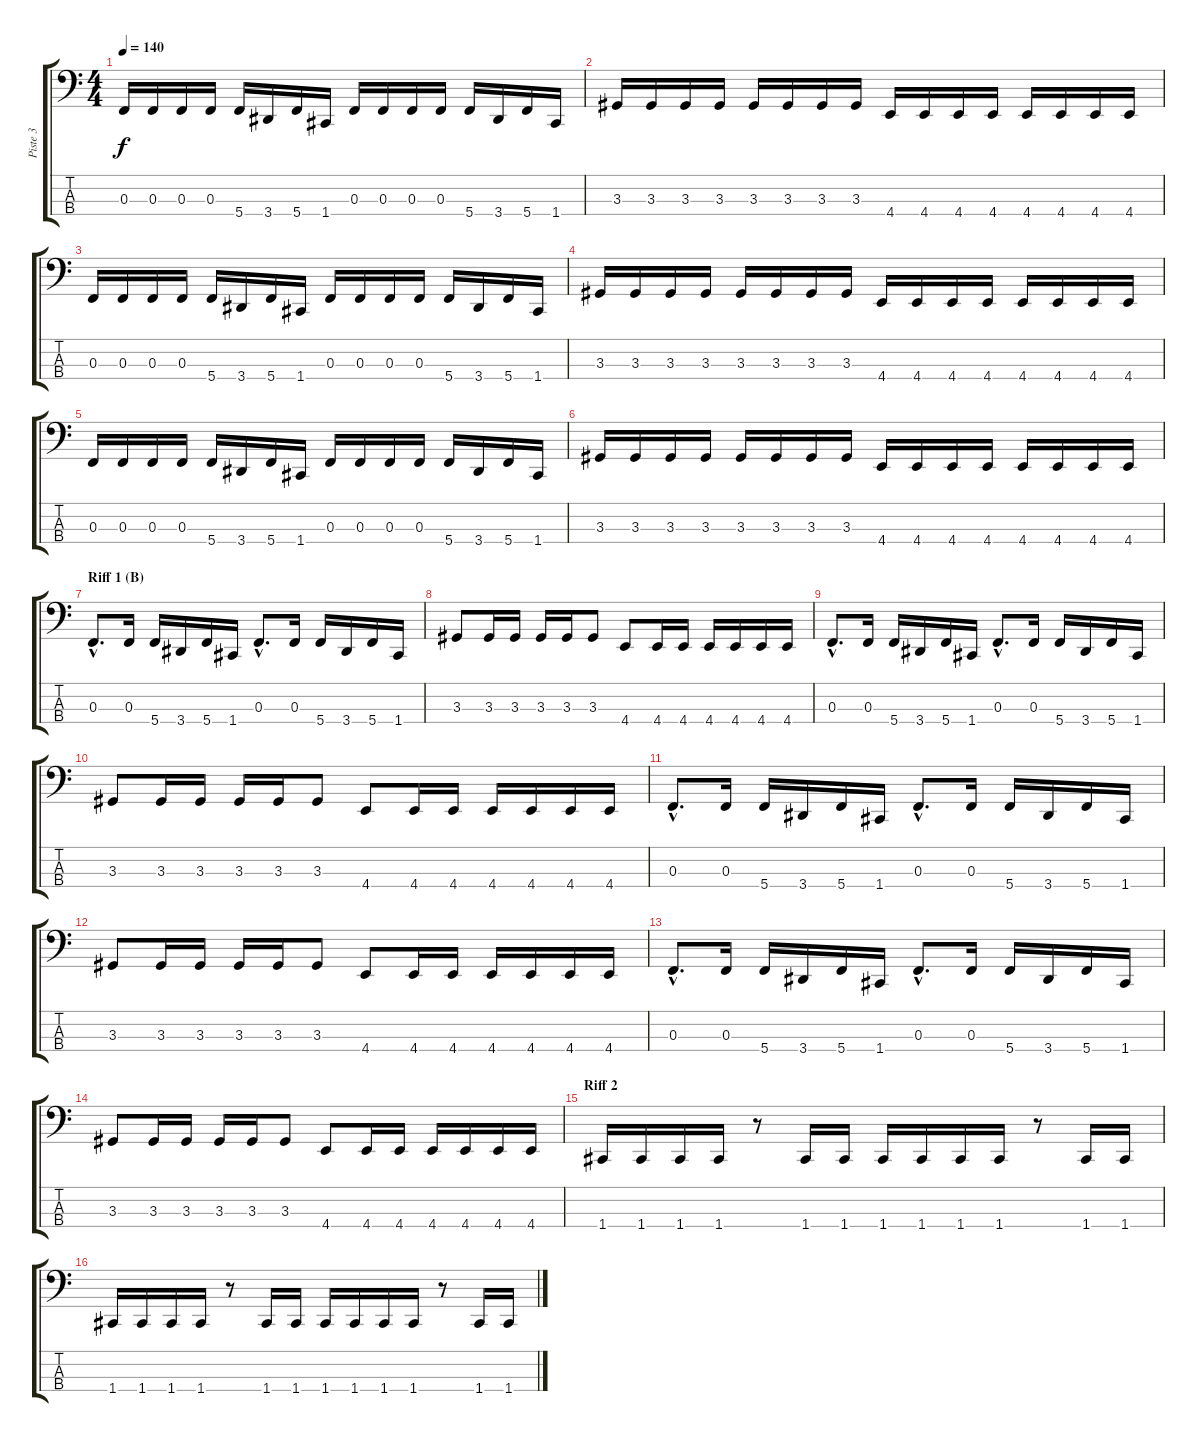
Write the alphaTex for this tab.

\track ("Piste 3" "Piste 3") {instrument electricbassfinger}
\staff {score tabs}
\tuning (Eb2 Bb1 F1 C1) {hide}
\ts (4 4)
\tempo 140
\clef f4
\ks c
0.3.16{dy f} 0.3.16 0.3.16 0.3.16 5.4.16 3.4.16 5.4.16 1.4.16 0.3.16 0.3.16 0.3.16 0.3.16 5.4.16 3.4.16 5.4.16 1.4.16 |
3.3.16 3.3.16 3.3.16 3.3.16 3.3.16 3.3.16 3.3.16 3.3.16 4.4.16 4.4.16 4.4.16 4.4.16 4.4.16 4.4.16 4.4.16 4.4.16 |
0.3.16 0.3.16 0.3.16 0.3.16 5.4.16 3.4.16 5.4.16 1.4.16 0.3.16 0.3.16 0.3.16 0.3.16 5.4.16 3.4.16 5.4.16 1.4.16 |
3.3.16 3.3.16 3.3.16 3.3.16 3.3.16 3.3.16 3.3.16 3.3.16 4.4.16 4.4.16 4.4.16 4.4.16 4.4.16 4.4.16 4.4.16 4.4.16 |
0.3.16 0.3.16 0.3.16 0.3.16 5.4.16 3.4.16 5.4.16 1.4.16 0.3.16 0.3.16 0.3.16 0.3.16 5.4.16 3.4.16 5.4.16 1.4.16 |
3.3.16 3.3.16 3.3.16 3.3.16 3.3.16 3.3.16 3.3.16 3.3.16 4.4.16 4.4.16 4.4.16 4.4.16 4.4.16 4.4.16 4.4.16 4.4.16 |
\section ("" "Riff 1 (B)")
0.3{hac}.8{d} 0.3.16 5.4.16 3.4.16 5.4.16 1.4.16 0.3{hac}.8{d} 0.3.16 5.4.16 3.4.16 5.4.16 1.4.16 |
3.3.8 3.3.16 3.3.16 3.3.16 3.3.16 3.3.8 4.4.8 4.4.16 4.4.16 4.4.16 4.4.16 4.4.16 4.4.16 |
0.3{hac}.8{d} 0.3.16 5.4.16 3.4.16 5.4.16 1.4.16 0.3{hac}.8{d} 0.3.16 5.4.16 3.4.16 5.4.16 1.4.16 |
3.3.8 3.3.16 3.3.16 3.3.16 3.3.16 3.3.8 4.4.8 4.4.16 4.4.16 4.4.16 4.4.16 4.4.16 4.4.16 |
0.3{hac}.8{d} 0.3.16 5.4.16 3.4.16 5.4.16 1.4.16 0.3{hac}.8{d} 0.3.16 5.4.16 3.4.16 5.4.16 1.4.16 |
3.3.8 3.3.16 3.3.16 3.3.16 3.3.16 3.3.8 4.4.8 4.4.16 4.4.16 4.4.16 4.4.16 4.4.16 4.4.16 |
0.3{hac}.8{d} 0.3.16 5.4.16 3.4.16 5.4.16 1.4.16 0.3{hac}.8{d} 0.3.16 5.4.16 3.4.16 5.4.16 1.4.16 |
3.3.8 3.3.16 3.3.16 3.3.16 3.3.16 3.3.8 4.4.8 4.4.16 4.4.16 4.4.16 4.4.16 4.4.16 4.4.16 |
\section ("" "Riff 2")
1.4.16 1.4.16 1.4.16 1.4.16 r.8 1.4.16 1.4.16 1.4.16 1.4.16 1.4.16 1.4.16 r.8 1.4.16 1.4.16 |
1.4.16 1.4.16 1.4.16 1.4.16 r.8 1.4.16 1.4.16 1.4.16 1.4.16 1.4.16 1.4.16 r.8 1.4.16 1.4.16
